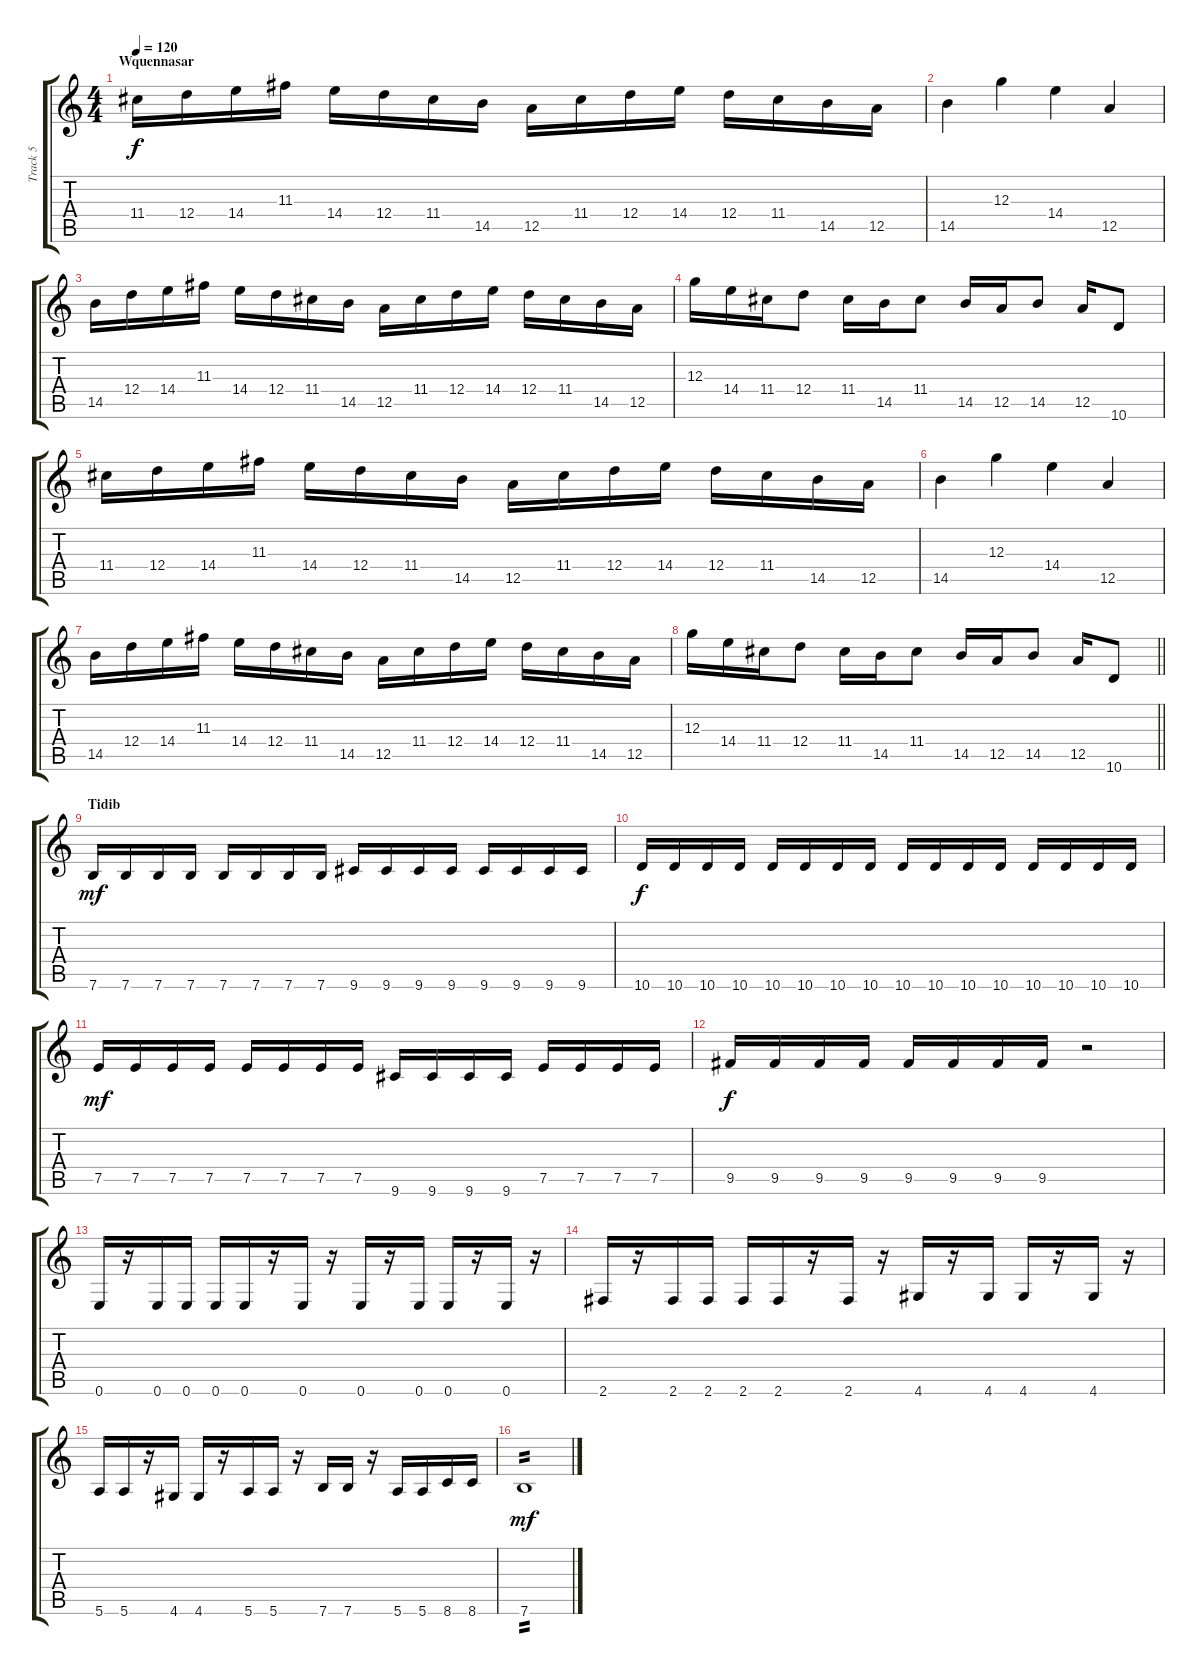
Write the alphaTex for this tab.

\track ("Track 5" "Track 5") {instrument distortionguitar}
\staff {score tabs}
\tuning (E4 B3 G3 D3 A2 E2) {hide}
\ts (4 4)
\section ("" "Wquennasar")
\tempo 120
\clef g2
\ks c
11.4.16{dy f volume 14} 12.4.16 14.4.16 11.3.16 14.4.16 12.4.16 11.4.16 14.5.16 12.5.16 11.4.16 12.4.16 14.4.16 12.4.16 11.4.16 14.5.16 12.5.16 |
14.5.4 12.3.4 14.4.4 12.5.4 |
14.5.16 12.4.16 14.4.16 11.3.16 14.4.16 12.4.16 11.4.16 14.5.16 12.5.16 11.4.16 12.4.16 14.4.16 12.4.16 11.4.16 14.5.16 12.5.16 |
12.3.16 14.4.16 11.4.16 12.4.8 11.4.16 14.5.16 11.4.8 14.5.16 12.5.16 14.5.8 12.5.16 10.6.8 |
11.4.16 12.4.16 14.4.16 11.3.16 14.4.16 12.4.16 11.4.16 14.5.16 12.5.16 11.4.16 12.4.16 14.4.16 12.4.16 11.4.16 14.5.16 12.5.16 |
14.5.4 12.3.4 14.4.4 12.5.4 |
14.5.16 12.4.16 14.4.16 11.3.16 14.4.16 12.4.16 11.4.16 14.5.16 12.5.16 11.4.16 12.4.16 14.4.16 12.4.16 11.4.16 14.5.16 12.5.16 |
\barLineRight lightlight
12.3.16 14.4.16 11.4.16 12.4.8 11.4.16 14.5.16 11.4.8 14.5.16 12.5.16 14.5.8 12.5.16 10.6.8 |
\section ("" "Tidib")
7.6.16{dy mf} 7.6.16 7.6.16 7.6.16 7.6.16 7.6.16 7.6.16 7.6.16 9.6.16 9.6.16 9.6.16 9.6.16 9.6.16 9.6.16 9.6.16 9.6.16 |
10.6.16{dy f} 10.6.16 10.6.16 10.6.16 10.6.16 10.6.16 10.6.16 10.6.16 10.6.16 10.6.16 10.6.16 10.6.16 10.6.16 10.6.16 10.6.16 10.6.16 |
7.5.16{dy mf} 7.5.16 7.5.16 7.5.16 7.5.16 7.5.16 7.5.16 7.5.16 9.6.16 9.6.16 9.6.16 9.6.16 7.5.16 7.5.16 7.5.16 7.5.16 |
9.5.16{dy f} 9.5.16 9.5.16 9.5.16 9.5.16 9.5.16 9.5.16 9.5.16 r.2 |
0.6.16 r.16 0.6.16 0.6.16 0.6.16 0.6.16 r.16 0.6.16 r.16 0.6.16 r.16 0.6.16 0.6.16 r.16 0.6.16 r.16 |
2.6.16 r.16 2.6.16 2.6.16 2.6.16 2.6.16 r.16 2.6.16 r.16 4.6.16 r.16 4.6.16 4.6.16 r.16 4.6.16 r.16 |
5.6.16 5.6.16 r.16 4.6.16 4.6.16 r.16 5.6.16 5.6.16 r.16 7.6.16 7.6.16 r.16 5.6.16 5.6.16 8.6.16 8.6.16 |
7.6.1{tp 2 dy mf}
